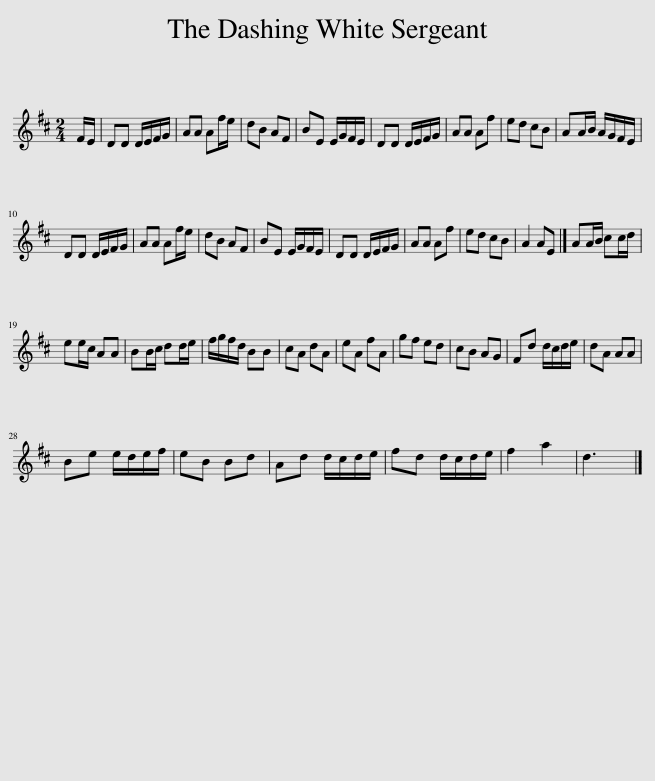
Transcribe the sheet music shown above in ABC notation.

X:1
L:1/8
M:2/4
I:linebreak $
K:D
V:1 treble
V:1
 F/E/ | DD D/E/F/G/ | AA Af/e/ | dB AF | BE E/G/F/E/ | %5
 DD D/E/F/G/ | AA Af | ed cB | AA/B/ A/G/F/E/ |$ DD D/E/F/G/ | %10
 AA Af/e/ | dB AF | BE E/G/F/E/ | DD D/E/F/G/ | AA Af | %15
 ed cB | A2 AE |] AA/B/ cc/d/ |$ ee/c/ AA | BB/c/ dd/e/ | %20
 f/g/f/d/ BB | cA dA | eA fA | gf ed | cB AG | %25
 Fd d/c/d/e/ | dA AA |$ Be e/d/e/f/ | eB Bd | Ad d/c/d/e/ | %30
 fd d/c/d/e/ | f2 a2 | d3 |] %33
